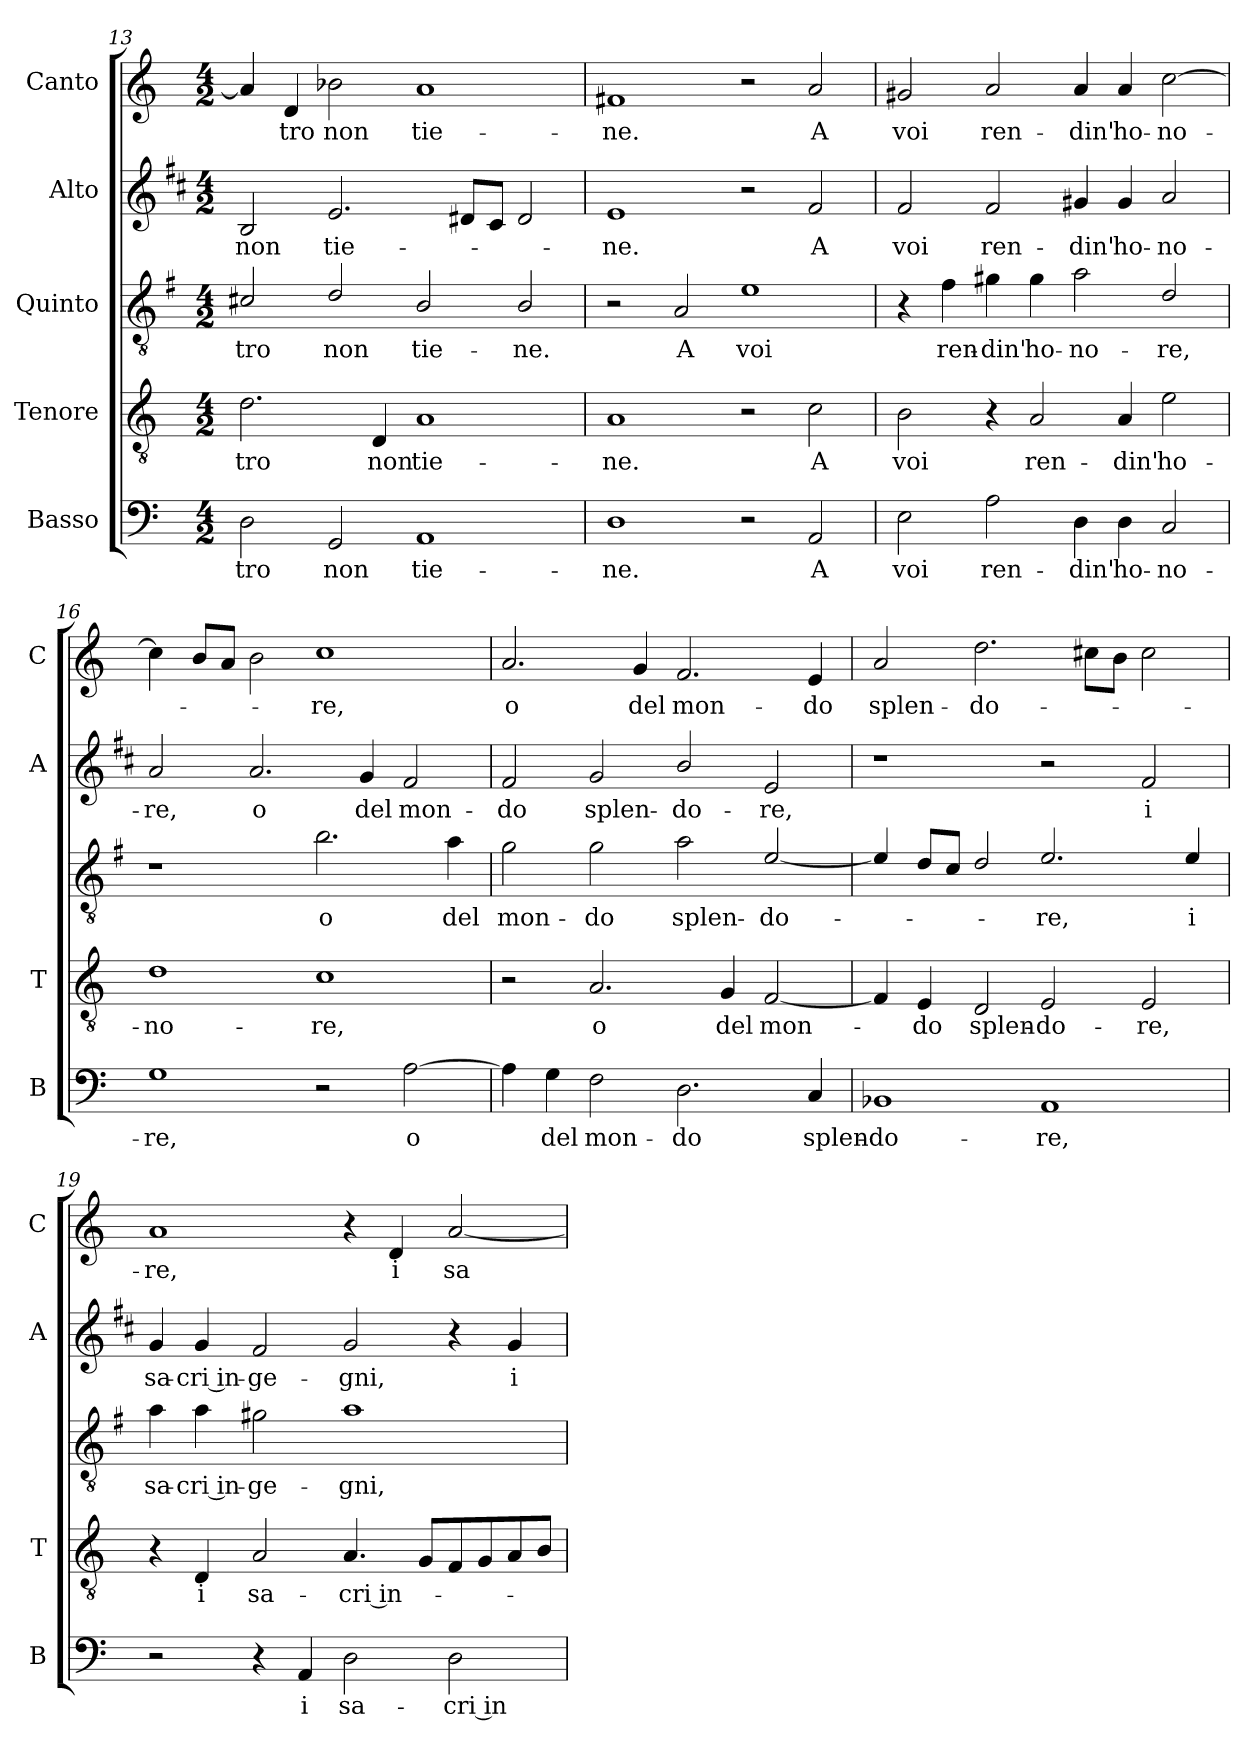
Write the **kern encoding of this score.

**kern	**text	**kern	**text	**kern	**text	**kern	**text	**kern	**text
*part5	*part5	*part4	*part4	*part3	*part3	*part2	*part2	*part1	*part1
*staff5	*staff5	*staff4	*staff4	*staff3	*staff3	*staff2	*staff2	*staff1	*staff1
*I"Basso	*	*I"Tenore	*	*I"Quinto	*	*I"Alto	*	*I"Canto	*
*I'B	*	*I'T	*	*	*	*I'A	*	*I'C	*
!!LO:PB:g=z
*clefF4	*	*clefGv2	*	*clefGv2	*	*clefG2	*	*clefG2	*
*	*	*	*	*ITrd4c7	*	*ITrd1c2	*	*	*
*k[]	*	*k[]	*	*k[]	*	*k[]	*	*k[]	*
*C:	*	*C:	*	*C:	*	*C:	*	*C:	*
*M4/2	*	*M4/2	*	*M4/2	*	*M4/2	*	*M4/2	*
=13	=13	=13	=13	=13	=13	=13	=13	=13	=13
!	!LO:LY:b	!	!LO:LY:b	!	!LO:LY:b	!	!LO:LY:b	!	!
2D\	-tro	2.d\	-tro	2F#X/	-tro	2A/	non	4a/]	.
!	!	!	!	!	!	!	!	!	!LO:LY:b
.	.	.	.	.	.	.	.	4d/	-tro
!	!LO:LY:b	!	!	!	!LO:LY:b	!	!LO:LY:b	!	!LO:LY:b
2GG/	non	.	.	2G/	non	2.d/	tie-	2b-X\	non
!	!	!	!LO:LY:b	!	!	!	!	!	!
.	.	4D/	non	.	.	.	.	.	.
!	!LO:LY:b	!	!LO:LY:b	!	!LO:LY:b	!	!	!	!LO:LY:b
1AA	tie-	1A	tie-	2E/	tie-	.	.	1a	tie-
.	.	.	.	.	.	8c#X/L	.	.	.
.	.	.	.	.	.	8B/J	.	.	.
!	!	!	!	!	!LO:LY:b	!	!	!	!
.	.	.	.	2E/	-ne.	2c#/	.	.	.
=14	=14	=14	=14	=14	=14	=14	=14	=14	=14
!	!LO:LY:b	!	!LO:LY:b	!	!	!	!LO:LY:b	!	!LO:LY:b
1D	-ne.	1A	-ne.	2r	.	1d	-ne.	1f#X	-ne.
!	!	!	!	!	!LO:LY:b	!	!	!	!
.	.	.	.	2D/	A	.	.	.	.
!	!	!	!	!	!LO:LY:b	!	!	!	!
2r	.	2r	.	1A	voi	2r	.	2r	.
!	!LO:LY:b	!	!LO:LY:b	!	!	!	!LO:LY:b	!	!LO:LY:b
2AA/	A	2c\	A	.	.	2e/	A	2a/	A
=15	=15	=15	=15	=15	=15	=15	=15	=15	=15
!	!LO:LY:b	!	!LO:LY:b	!	!	!	!LO:LY:b	!	!LO:LY:b
2E\	voi	2B\	voi	4r	.	2e/	voi	2g#X/	voi
!	!	!	!	!	!LO:LY:b	!	!	!	!
.	.	.	.	4B\	ren-	.	.	.	.
!	!LO:LY:b	!	!	!	!LO:LY:b	!	!LO:LY:b	!	!LO:LY:b
2A\	ren-	4r	.	4c#X\	-din'	2e/	ren-	2a/	ren-
!	!	!	!LO:LY:b	!	!LO:LY:b	!	!	!	!
.	.	2A/	ren-	4c#\	ho-	.	.	.	.
!	!LO:LY:b	!	!	!	!LO:LY:b	!	!LO:LY:b	!	!LO:LY:b
4D\	-din'	.	.	2d\	-no-	4f#X/	-din'	4a/	-din'
!	!LO:LY:b	!	!LO:LY:b	!	!	!	!LO:LY:b	!	!LO:LY:b
4D\	ho-	4A/	-din'	.	.	4f#/	ho-	4a/	ho-
!	!LO:LY:b	!	!LO:LY:b	!	!LO:LY:b	!	!LO:LY:b	!	!LO:LY:b
2C/	-no-	2e\	ho-	2G/	-re,	2g/	-no-	[2cc\	-no-
=16	=16	=16	=16	=16	=16	=16	=16	=16	=16
!	!LO:LY:b	!	!LO:LY:b	!	!	!	!LO:LY:b	!	!
1G	-re,	1d	-no-	1r	.	2g/	-re,	4cc\]	.
.	.	.	.	.	.	.	.	8b/L	.
.	.	.	.	.	.	.	.	8a/J	.
!	!	!	!	!	!	!	!LO:LY:b	!	!
.	.	.	.	.	.	2.g/	o	2b\	.
!	!	!	!LO:LY:b	!	!LO:LY:b	!	!	!	!LO:LY:b
2r	.	1c	-re,	2.e\	o	.	.	1cc	-re,
!	!	!	!	!	!	!	!LO:LY:b	!	!
.	.	.	.	.	.	4f/	del	.	.
!	!LO:LY:b	!	!	!	!	!	!LO:LY:b	!	!
[2A\	o	.	.	.	.	2e/	mon-	.	.
!	!	!	!	!	!LO:LY:b	!	!	!	!
.	.	.	.	4d\	del	.	.	.	.
!!LO:LB:g=z
=17	=17	=17	=17	=17	=17	=17	=17	=17	=17
!	!	!	!	!	!LO:LY:b	!	!LO:LY:b	!	!LO:LY:b
4A\]	.	2r	.	2c\	mon-	2e/	-do	2.a/	o
!	!LO:LY:b	!	!	!	!	!	!	!	!
4G\	del	.	.	.	.	.	.	.	.
!	!LO:LY:b	!	!LO:LY:b	!	!LO:LY:b	!	!LO:LY:b	!	!
2F\	mon-	2.A/	o	2c\	-do	2f/	splen-	.	.
!	!	!	!	!	!	!	!	!	!LO:LY:b
.	.	.	.	.	.	.	.	4g/	del
!	!LO:LY:b	!	!	!	!LO:LY:b	!	!LO:LY:b	!	!LO:LY:b
2.D\	-do	.	.	2d\	splen-	2a/	-do-	2.f/	mon-
!	!	!	!LO:LY:b	!	!	!	!	!	!
.	.	4G/	del	.	.	.	.	.	.
!	!	!	!LO:LY:b	!	!LO:LY:b	!	!LO:LY:b	!	!
.	.	[2F/	mon-	[2A/	-do-	2d/	-re,	.	.
!	!LO:LY:b	!	!	!	!	!	!	!	!LO:LY:b
4C/	splen-	.	.	.	.	.	.	4e/	-do
=18	=18	=18	=18	=18	=18	=18	=18	=18	=18
!	!LO:LY:b	!	!	!	!	!	!	!	!LO:LY:b
1BB-X	-do-	4F/]	.	4A/]	.	1r	.	2a/	splen-
!	!	!	!LO:LY:b	!	!	!	!	!	!
.	.	4E/	-do	8G/L	.	.	.	.	.
.	.	.	.	8F/J	.	.	.	.	.
!	!	!	!LO:LY:b	!	!	!	!	!	!LO:LY:b
.	.	2D/	splen-	2G/	.	.	.	2.dd\	-do-
!	!LO:LY:b	!	!LO:LY:b	!	!LO:LY:b	!	!	!	!
1AA	-re,	2E/	-do-	2.A/	-re,	2r	.	.	.
.	.	.	.	.	.	.	.	8cc#X\L	.
.	.	.	.	.	.	.	.	8b\J	.
!	!	!	!LO:LY:b	!	!	!	!LO:LY:b	!	!
.	.	2E/	-re,	.	.	2e/	i	2cc#\	.
!	!	!	!	!	!LO:LY:b	!	!	!	!
.	.	.	.	4A/	i	.	.	.	.
=19	=19	=19	=19	=19	=19	=19	=19	=19	=19
!	!	!	!	!	!LO:LY:b	!	!LO:LY:b	!	!LO:LY:b
2r	.	4r	.	4d\	sa-	4f/	sa-	1a	-re,
!	!	!	!LO:LY:b	!	!LO:LY:b	!	!LO:LY:b	!	!
.	.	4D/	i	4d\	-cri in-	4f/	-cri in-	.	.
!	!	!	!LO:LY:b	!	!LO:LY:b	!	!LO:LY:b	!	!
4r	.	2A/	sa-	2c#X\	-ge-	2e/	-ge-	.	.
!	!LO:LY:b	!	!	!	!	!	!	!	!
4AA/	i	.	.	.	.	.	.	.	.
!	!LO:LY:b	!	!LO:LY:b	!	!LO:LY:b	!	!LO:LY:b	!	!
2D\	sa-	4.A/	-cri in-	1d	-gni,	2f/	-gni,	4r	.
!	!	!	!	!	!	!	!	!	!LO:LY:b
.	.	.	.	.	.	.	.	4d/	i
.	.	8G/L	.	.	.	.	.	.	.
!	!LO:LY:b	!	!	!	!	!	!	!	!LO:LY:b
2D\	-cri in-	8F/	.	.	.	4r	.	[2a/	sa-
.	.	8G/	.	.	.	.	.	.	.
!	!	!	!	!	!	!	!LO:LY:b	!	!
.	.	8A/	.	.	.	4f/	i	.	.
.	.	8B/J	.	.	.	.	.	.	.
=	=	=	=	=	=	=	=	=	=
*-	*-	*-	*-	*-	*-	*-	*-	*-	*-
